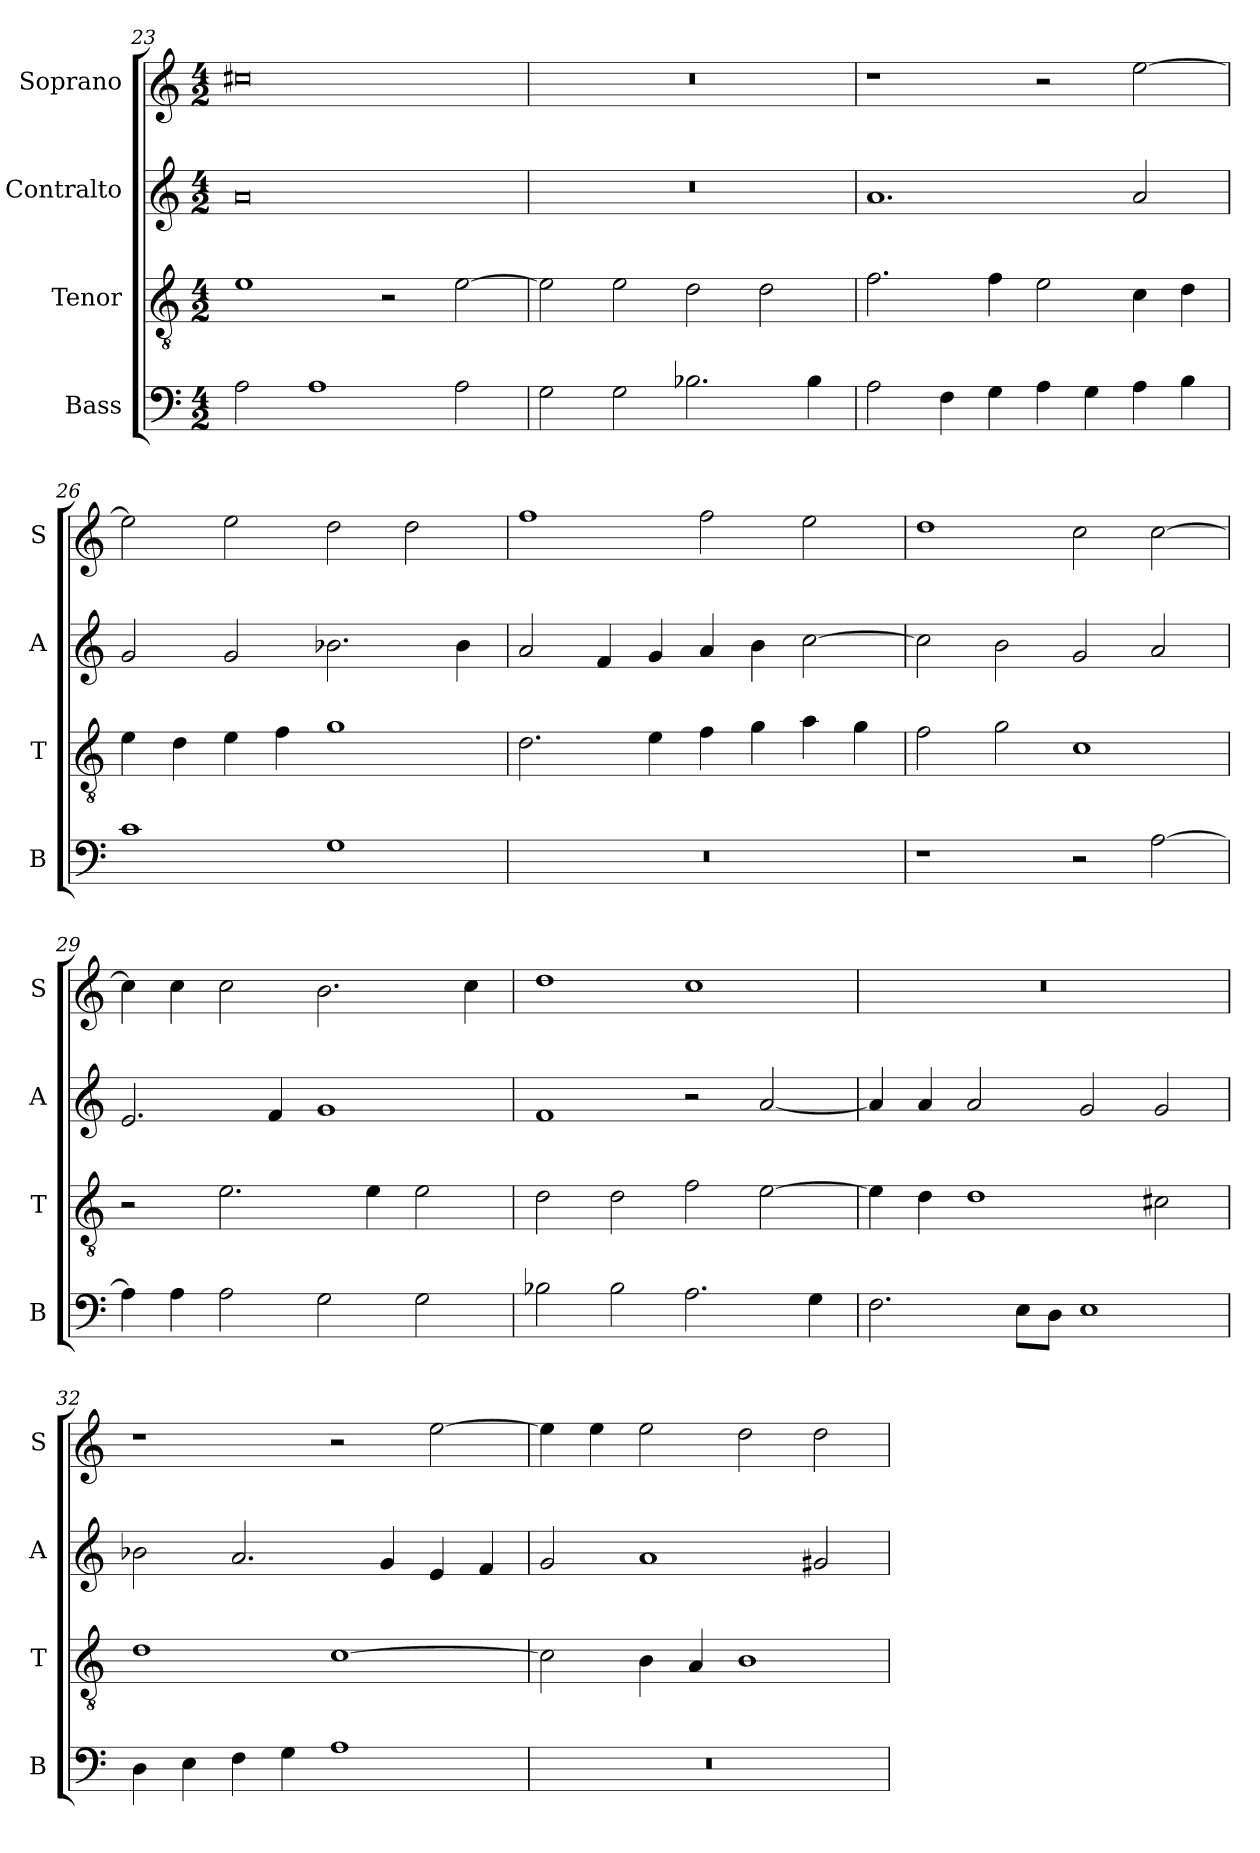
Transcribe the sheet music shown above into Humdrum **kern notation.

**kern	**kern	**kern	**kern
*part4	*part3	*part2	*part1
*staff4	*staff3	*staff2	*staff1
*I"Bass	*I"Tenor	*I"Contralto	*I"Soprano
*I'B	*I'T	*I'A	*I'S
*clefF4	*clefGv2	*clefG2	*clefG2
*k[]	*k[]	*k[]	*k[]
*D:dor	*D:dor	*D:dor	*D:dor
*M4/2	*M4/2	*M4/2	*M4/2
=23	=23	=23	=23
2A	1e	0a	0cc#X
1A	.	.	.
.	2r	.	.
2A	[2e	.	.
=24	=24	=24	=24
2G	2e]	0r	0r
2G	2e	.	.
2.B-X	2d	.	.
.	2d	.	.
4B-	.	.	.
=25	=25	=25	=25
2A	2.f	1.a	1r
4F	.	.	.
4G	4f	.	.
4A	2e	.	2r
4G	.	.	.
4A	4c	2a	[2ee
4B	4d	.	.
=26	=26	=26	=26
1c	4e	2g	2ee]
.	4d	.	.
.	4e	2g	2ee
.	4f	.	.
1G	1g	2.b-X	2dd
.	.	.	2dd
.	.	4b-	.
=27	=27	=27	=27
0r	2.d	2a	1ff
.	.	4f	.
.	4e	4g	.
.	4f	4a	2ff
.	4g	4b	.
.	4a	[2cc	2ee
.	4g	.	.
=28	=28	=28	=28
1r	2f	2cc]	1dd
.	2g	2b	.
2r	1c	2g	2cc
[2A	.	2a	[2cc
=29	=29	=29	=29
4A]	2r	2.e	4cc]
4A	.	.	4cc
2A	2.e	.	2cc
.	.	4f	.
2G	.	1g	2.b
.	4e	.	.
2G	2e	.	.
.	.	.	4cc
=30	=30	=30	=30
2B-X	2d	1f	1dd
2B-	2d	.	.
2.A	2f	2r	1cc
.	[2e	[2a	.
4G	.	.	.
=31	=31	=31	=31
2.F	4e]	4a]	0r
.	4d	4a	.
.	1d	2a	.
8E\L	.	.	.
8D\J	.	.	.
1E	.	2g	.
.	2c#X	2g	.
=32	=32	=32	=32
4D	1d	2b-X	1r
4E	.	.	.
4F	.	2.a	.
4G	.	.	.
1A	[1c	.	2r
.	.	4g	.
.	.	4e	[2ee
.	.	4f	.
=33	=33	=33	=33
0r	2c]	2g	4ee]
.	.	.	4ee
.	4B	1a	2ee
.	4A	.	.
.	1B	.	2dd
.	.	2g#X	2dd
=	=	=	=
*-	*-	*-	*-
